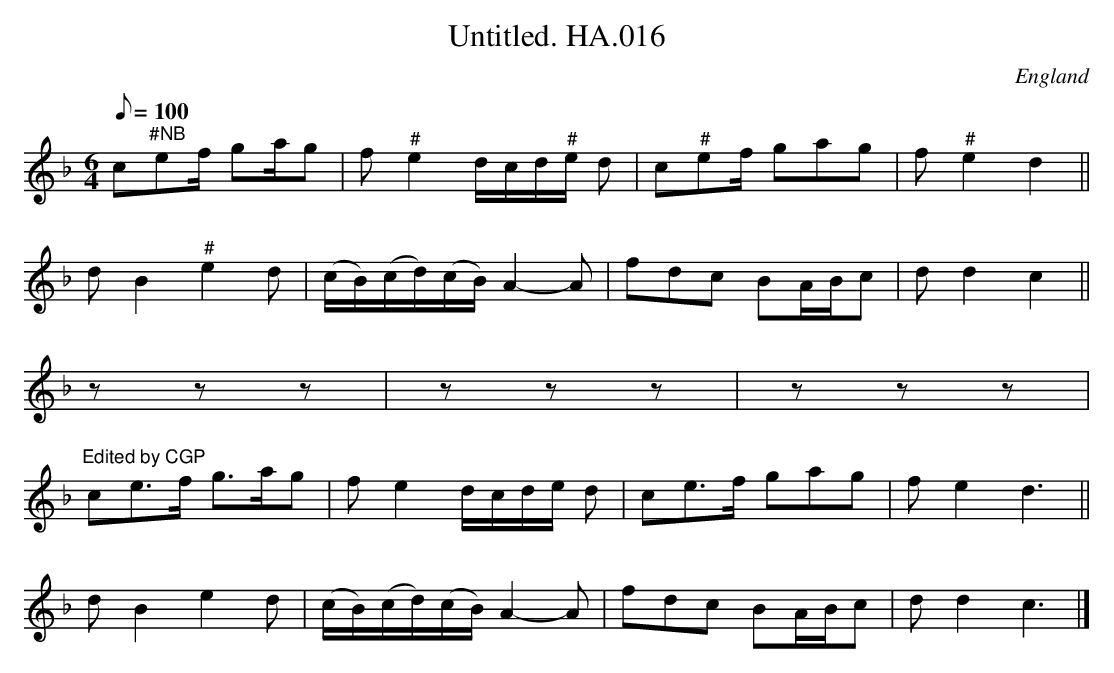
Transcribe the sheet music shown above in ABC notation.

X:1
T:Untitled. HA.016
M:6/4
Q:100
O:England
K:F major
c"^#NB"ef/ ga/g|f"^#"e2 d/c/d/"^#"e/ d|c"^#"ef/ gag|f"^#"e2d2||!
dB2 "^#"e2d|(c/B/)(c/d/)(c/B/) A2-A|fdc BA/B/c|dd2c2||!
zzz|zzz|zzz|!
"^Edited by CGP"ce>f g>ag|fe2 d/c/d/e/ d|ce>f gag|fe2d3||!
dB2 e2d|(c/B/)(c/d/)(c/B/) A2-A|fdc BA/B/c|dd2c3|]
